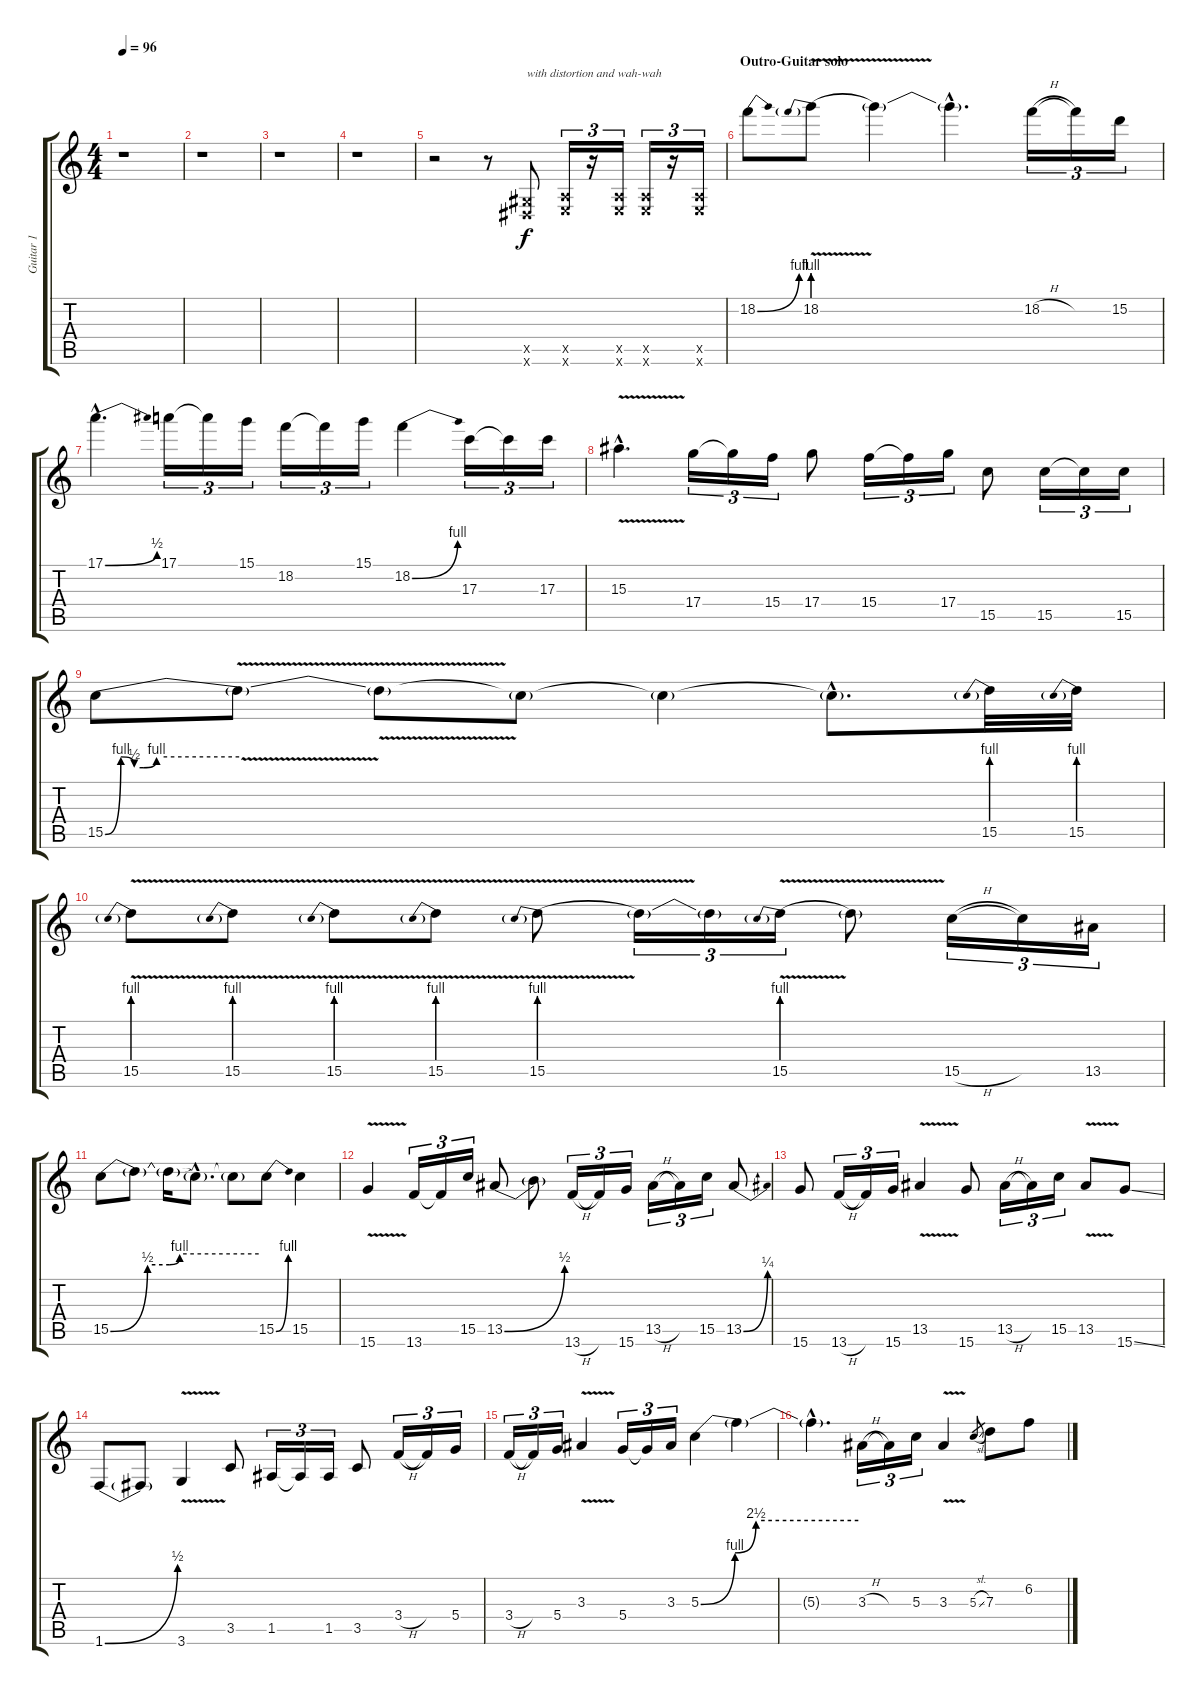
\track ("Guitar 1" "Guitar 1") {instrument electricguitarclean}
\staff {score tabs}
\tuning (E4 B3 G3 D3 A2 E2) {hide}
\ts (4 4)
\tempo 96
\clef g2
\ks c
r.1{dy f} |
r.1 |
r.1 |
r.1 |
r.2 r.8 (-1.5{x} -1.6{x}).8{txt "with distortion and wah-wah" instrument distortionguitar} (0.5{x} 0.6{x}).16{tu (3 2)} r.16{tu (3 2)} (0.5{x} 0.6{x}).16{tu (3 2)} (0.5{x} 0.6{x}).16{tu (3 2)} r.16{tu (3 2)} (0.5{x} 0.6{x}).16{tu (3 2)} |
\section ("" "Outro-Guitar solo")
18.2{be (bend 0 0 60 4)}.8{instrument distortionguitar} 18.2{be (prebend 0 4 60 4) v}.8 18.2{t}.4 18.2{hac t}.4{d} 18.2{h}.16{tu (3 2)} 18.2{t}.16{tu (3 2)} 15.2.16{tu (3 2)} |
17.1{be (bend 0 0 60 2) hac}.4{d instrument distortionguitar} 17.1.16{tu (3 2)} 17.1{t}.16{tu (3 2)} 15.1.16{tu (3 2)} 18.2.16{tu (3 2)} 18.2{t}.16{tu (3 2)} 15.1.16{tu (3 2)} 18.2{be (bend 0 0 60 4)}.4 17.3.16{tu (3 2)} 17.3{t}.16{tu (3 2)} 17.3.16{tu (3 2)} |
15.3{v hac}.4{d instrument distortionguitar} 17.4.16{tu (3 2)} 17.4{t}.16{tu (3 2)} 15.4.16{tu (3 2)} 17.4.8 15.4.16{tu (3 2)} 15.4{t}.16{tu (3 2)} 17.4.16{tu (3 2)} 15.5.8 15.5.16{tu (3 2)} 15.5{t}.16{tu (3 2)} 15.5.16{tu (3 2)} |
15.5{be (custom 0 0 7 4 13 2 17 2 23 4 60 4)}.8 15.5{v t}.8 15.5{t}.8 15.5{t}.8 15.5{t}.4 15.5{hac t}.8{d} 15.5{be (prebend 0 4 60 4)}.32 15.5{be (prebend 0 4 60 4)}.32 |
15.5{be (prebend 0 4 60 4) v}.8{instrument distortionguitar} 15.5{be (prebend 0 4 60 4) v}.8 15.5{be (prebend 0 4 60 4) v}.8 15.5{be (prebend 0 4 60 4) v}.8 15.5{be (prebend 0 4 60 4) v}.8 15.5{t}.16{tu (3 2)} 15.5{t}.16{tu (3 2)} 15.5{be (prebend 0 4 60 4) v}.16{tu (3 2)} 15.5{t}.8 15.5{h}.16{tu (3 2)} 15.5{t}.16{tu (3 2)} 13.5.16{tu (3 2)} |
15.5{be (custom 0 0 15 2 24 2 28 4 60 4)}.8 15.5{t}.8 15.5{t}.16 15.5{hac t}.8{d} 15.5{t}.8 15.5{be (bend 0 0 60 4)}.8 15.5.4 |
15.6{v}.4{instrument distortionguitar} 13.6.16{tu (3 2)} 13.6{t}.16{tu (3 2)} 15.5.16{tu (3 2)} 13.5{be (bend 0 0 60 2)}.8 13.5{t}.8 13.6{h}.16{tu (3 2)} 13.6{t}.16{tu (3 2)} 15.6.16{tu (3 2)} 13.5{h}.16{tu (3 2)} 13.5{t}.16{tu (3 2)} 15.5.16{tu (3 2)} 13.5{be (bend 0 0 60 1)}.8 |
15.6.8 13.6{h}.16{tu (3 2)} 13.6{t}.16{tu (3 2)} 15.6.16{tu (3 2)} 13.5{v}.4 15.6.8 13.5{h}.16{tu (3 2)} 13.5{t}.16{tu (3 2)} 15.5.16{tu (3 2)} 13.5{v}.8 15.6{ss}.8 |
1.6{be (bend 0 0 60 2)}.8 1.6{t}.8 3.6{v}.4 3.5.8 1.5.16{tu (3 2)} 1.5{t}.16{tu (3 2)} 1.5.16{tu (3 2)} 3.5.8 3.4{h}.16{tu (3 2)} 3.4{t}.16{tu (3 2)} 5.4.16{tu (3 2)} |
3.4{h}.16{tu (3 2) instrument distortionguitar} 3.4{t}.16{tu (3 2)} 5.4.16{tu (3 2)} 3.3{v}.4 5.4.16{tu (3 2)} 5.4{t}.16{tu (3 2)} 3.3.16{tu (3 2)} 5.3{be (custom 0 0 13 4 21 10 60 10)}.4 5.3{t}.4 |
5.3{hac t}.4{d} 3.3{h}.16{tu (3 2)} 3.3{t}.16{tu (3 2)} 5.3.16{tu (3 2)} 3.3{v}.4 5.3{sl}.8{gr} 7.3.8 6.2.8
